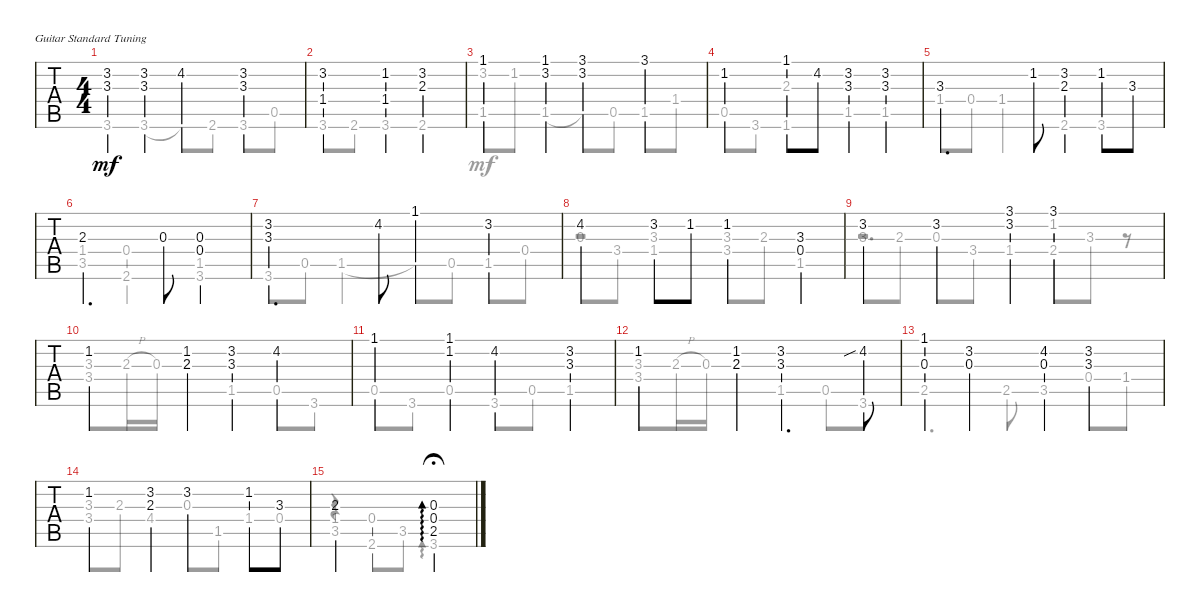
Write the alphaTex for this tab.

\defaultSystemsLayout 4
\bracketExtendMode groupsimilarinstruments
\singleTrackTrackNamePolicy hidden
\multiTrackTrackNamePolicy hidden
\firstSystemTrackNameOrientation horizontal
\otherSystemsTrackNameOrientation horizontal
\track ("Nylon Guitar" "N-Gt") {instrument acousticguitarsteel}
\staff {tabs}
\tuning (E4 B3 G3 D3 A2 E2)
\voice
\ts (4 4)
\tempo (80 hide)
\clef g2
\ks bb
(3.2{lf 4} 3.3{lf 3}).4{dy mf instrument acousticguitarsteel} (3.3 3.2).4 4.2{lf 5}.4 (3.2 3.3).4 |
(3.2 1.4).4 (1.2 1.4).4 (3.2 2.3).2 |
1.1.4 (1.1 3.2).4 (3.2 3.1).4 3.1.4 |
1.2.4 1.1.8 4.2.8 (3.2 3.3).4 (3.3 3.2).4 |
3.3.4{d} 1.2.8 (3.2 2.3).4 1.2.8 3.3.8 |
2.3.4{d} 0.3.8 (0.3 0.4).2 |
(3.2 3.3).4{d} 4.2.8 1.1.4 3.2.4 |
4.2.4 3.2.8 1.2.8 1.2.4 (3.3 0.4).4 |
3.2.4 3.2.4 (3.1 3.2).4 3.1.4 |
1.2.4 (1.2 2.3).4 (3.3 3.2).4 4.2.4 |
1.1.4 (1.1 1.2).4 4.2.4 (3.2 3.3).4 |
1.2.4 (1.2 2.3).4 (3.2{lf 5} 3.3{lf 4}).4{d} 4.2{sib lf 5}.8 |
(1.1 0.3).4 (3.2 0.3).4 (4.2 0.3).4 (3.3 3.2).4 |
1.2.4 (3.2 2.3).4 3.2.4 1.2.8 3.3.8 |
2.3.2 (0.3 0.4 2.5).2{ad 0 fermata (medium 0.4)}
\voice
\clef g2
\ottava regular
\simile none
\ks bb
3.6{lf 2}.4{dy mf} 3.6.4 3.6{t}.8 2.6.8 3.6.8 0.5.8 |
3.6.8 2.6.8 3.6.4 2.6.2 |
3.2.8{beam invert} 1.2.8 |
0.5.8 3.6.8 (1.6 2.3).4 1.5.4 1.5.4 |
1.4.8 0.4.8 1.4.4 2.6.4 3.6.4 |
(3.5 1.4).4 (2.6 0.4).4 (3.6 1.5).2 |
3.6.8 0.5.8 1.5.4 1.5{t}.8 0.5.8 1.5.8 0.4.8 |
0.3.8 3.4.8 (1.4 3.3).4 3.4.4 1.5.4 |
3.3.8 2.3.8 0.3.8 3.4.8 1.4.4 2.4.4 r.8 |
3.3.8{beam invert} 2.3{h}.16 0.3.16 2.3.4{beam invert} 1.5.4{beam invert} 0.5.8{beam invert} 3.6.8 |
0.5.8 3.6.8 0.5.4 3.6.8 0.5.8 1.5.4 |
3.3.8{beam invert} 2.3{h}.16 0.3.16 2.3.4{beam invert} 1.5{lf 2}.4{beam invert} 0.5.8{beam invert} 3.6{lf 3}.8 |
2.5.4{d} 2.5.8 3.5.4 0.4.8 1.4.8 |
3.4.4{beam invert} 4.4.4{beam invert} 0.3.8{beam invert} 1.5.8 1.4.8{beam invert} 0.4.8 |
(1.4 3.5).4{beam invert} 2.6.4{beam invert} 3.6.2{ad 0 fermata (medium 0.4) beam invert}
\voice
\clef g2
\ottava regular
\simile none
\ks bb
|
|
1.5.4 1.5.4 1.5{t}.8 0.5.8 1.5.8 1.4.8 |
|
|
|
|
r.2 3.3.8 2.3.8 |
r.2{d} 1.2.8 3.3.8 |
3.4.2 |
|
3.4.2 |
|
3.3.8 2.3.8 |
r.4 0.4.8 3.5.8
